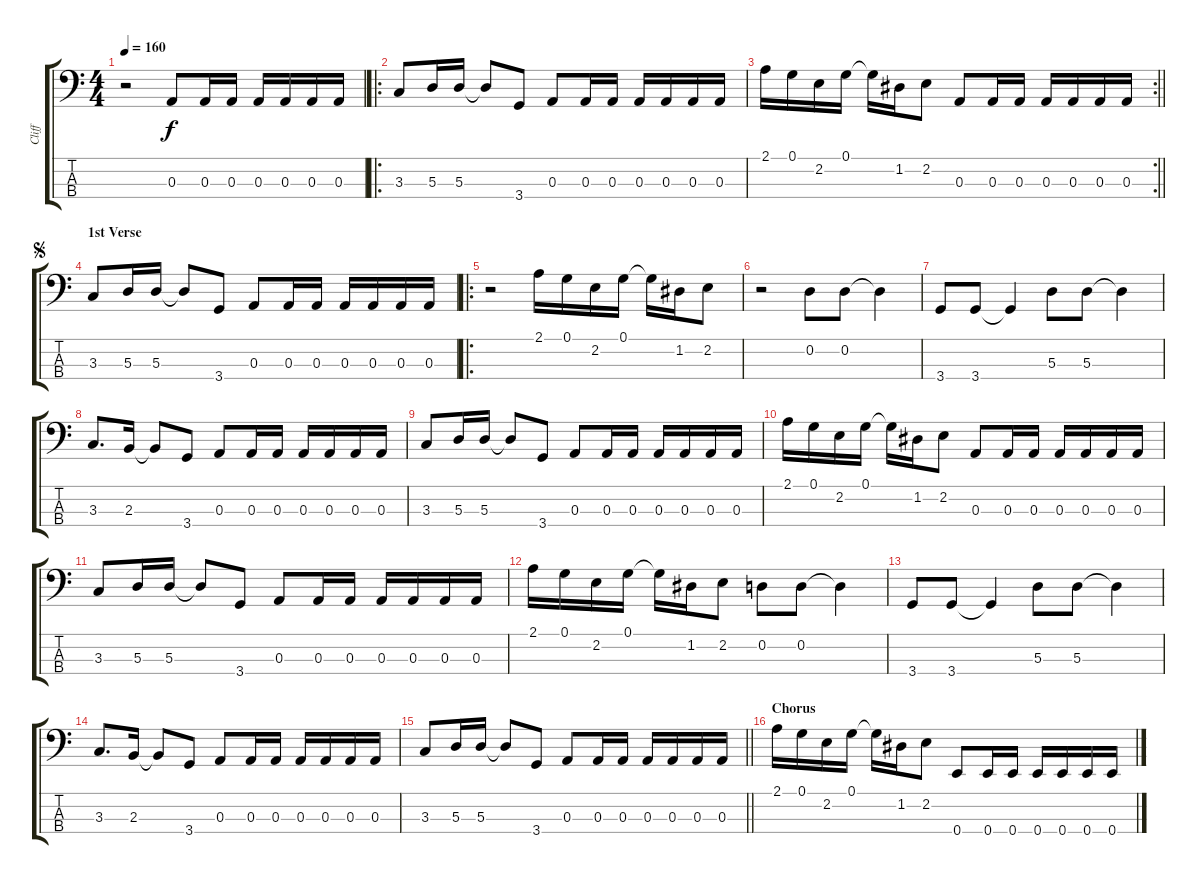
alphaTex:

\track ("Cliff" "Cliff") {instrument electricbassfinger}
\staff {score tabs}
\tuning (G2 D2 A1 E1) {hide}
\ts (4 4)
\tempo 160
\clef f4
\ks c
r.2{dy f} 0.3.8 0.3.16 0.3.16 0.3.16 0.3.16 0.3.16 0.3.16 |
\ro
3.3.8 5.3.16 5.3.16 5.3{t}.8 3.4.8 0.3.8 0.3.16 0.3.16 0.3.16 0.3.16 0.3.16 0.3.16 |
\rc 2
\barLineRight lightlight
2.1.16 0.1.16 2.2.16 0.1.16 0.1{t}.16 1.2.16 2.2.8 0.3.8 0.3.16 0.3.16 0.3.16 0.3.16 0.3.16 0.3.16 |
\section ("" "1st Verse")
\jump segno
3.3.8 5.3.16 5.3.16 5.3{t}.8 3.4.8 0.3.8 0.3.16 0.3.16 0.3.16 0.3.16 0.3.16 0.3.16 |
\ro
r.2 2.1.16 0.1.16 2.2.16 0.1.16 0.1{t}.16 1.2.16 2.2.8 |
r.2 0.2.8 0.2.8 0.2{t}.4 |
3.4.8 3.4.8 3.4{t}.4 5.3.8 5.3.8 5.3{t}.4 |
3.3.8{d} 2.3.16 2.3{t}.8 3.4.8 0.3.8 0.3.16 0.3.16 0.3.16 0.3.16 0.3.16 0.3.16 |
3.3.8 5.3.16 5.3.16 5.3{t}.8 3.4.8 0.3.8 0.3.16 0.3.16 0.3.16 0.3.16 0.3.16 0.3.16 |
2.1.16 0.1.16 2.2.16 0.1.16 0.1{t}.16 1.2.16 2.2.8 0.3.8 0.3.16 0.3.16 0.3.16 0.3.16 0.3.16 0.3.16 |
3.3.8 5.3.16 5.3.16 5.3{t}.8 3.4.8 0.3.8 0.3.16 0.3.16 0.3.16 0.3.16 0.3.16 0.3.16 |
2.1.16 0.1.16 2.2.16 0.1.16 0.1{t}.16 1.2.16 2.2.8 0.2.8 0.2.8 0.2{t}.4 |
3.4.8 3.4.8 3.4{t}.4 5.3.8 5.3.8 5.3{t}.4 |
3.3.8{d} 2.3.16 2.3{t}.8 3.4.8 0.3.8 0.3.16 0.3.16 0.3.16 0.3.16 0.3.16 0.3.16 |
\barLineRight lightlight
3.3.8 5.3.16 5.3.16 5.3{t}.8 3.4.8 0.3.8 0.3.16 0.3.16 0.3.16 0.3.16 0.3.16 0.3.16 |
\section ("" "Chorus")
2.1.16 0.1.16 2.2.16 0.1.16 0.1{t}.16 1.2.16 2.2.8 0.4.8 0.4.16 0.4.16 0.4.16 0.4.16 0.4.16 0.4.16
